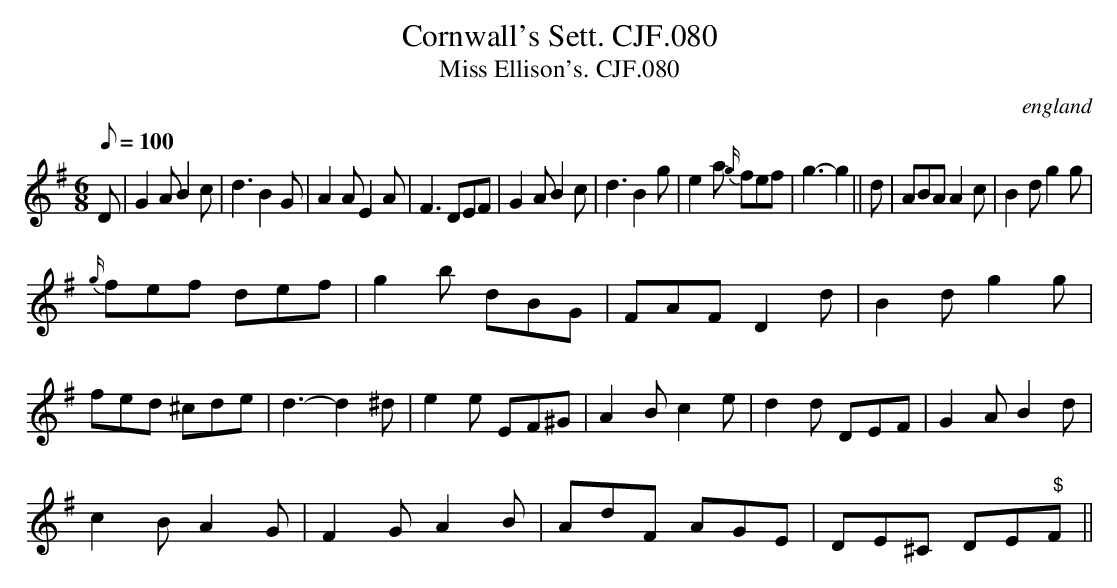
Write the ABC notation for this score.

X:1
T:Cornwall's Sett. CJF.080
T:Miss Ellison's. CJF.080
O:england
M:6/8
L:1/8
Q:100
K:G
D|G2AB2c|d3B2G|A2AE2A|F3DEF|G2AB2c|\
d3B2g|e2a {g/}fef|g3-g2h||d|ABAA2c|B2dg2g|
{g/}fef def|g2b dBG|FAFD2d|B2dg2g|fed ^cde|\
d3-d2^d|e2e EF^G|A2Bc2e|d2d DEF|G2AB2d|
c2BA2G|F2GA2B|AdF AGE|DE^C DE" $"F||
